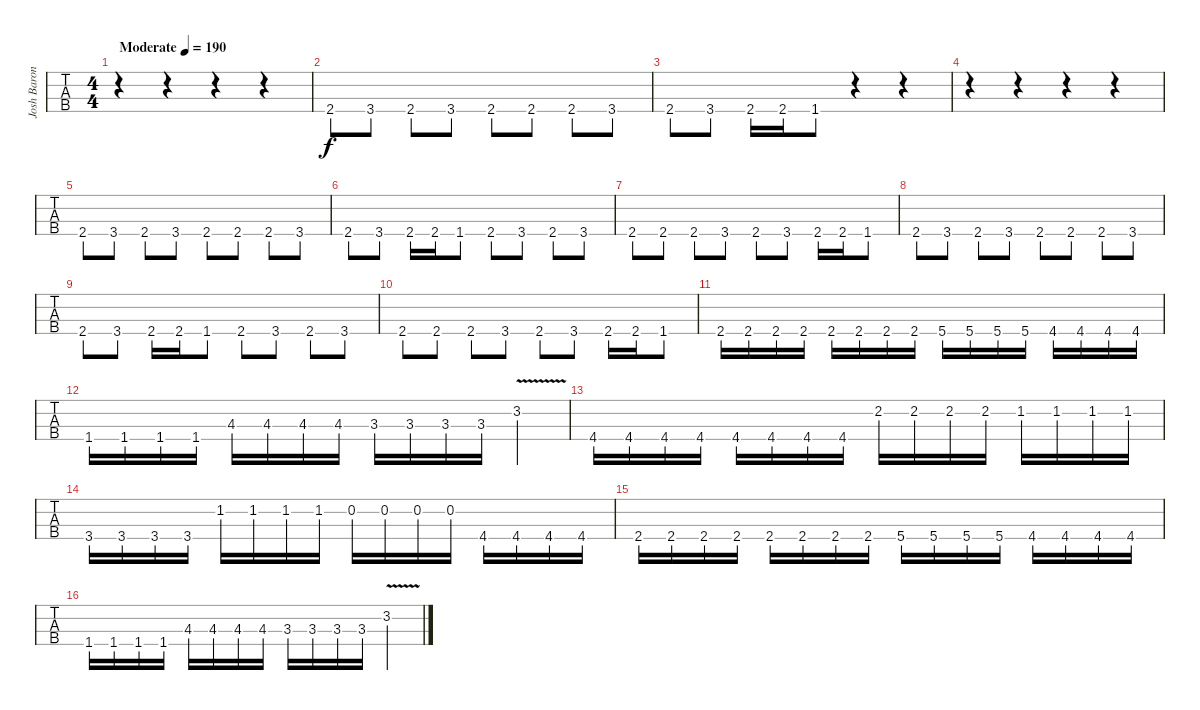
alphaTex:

\track ("Josh Baron" "Josh Baron") {instrument electricbassfinger}
\staff {tabs}
\tuning (Eb2 Bb1 F1 C1) {hide}
\ts (4 4)
\tempo (190 "Moderate")
\clef f4
\ks c
r.4{dy f instrument electricbassfinger} r.4 r.4 r.4 |
2.4.8 3.4.8 2.4.8 3.4.8 2.4.8 2.4.8 2.4.8 3.4.8 |
2.4.8 3.4.8 2.4.16 2.4.16 1.4.8 r.4 r.4 |
r.4 r.4 r.4 r.4 |
2.4.8 3.4.8 2.4.8 3.4.8 2.4.8 2.4.8 2.4.8 3.4.8 |
2.4.8 3.4.8 2.4.16 2.4.16 1.4.8 2.4.8 3.4.8 2.4.8 3.4.8 |
2.4.8 2.4.8 2.4.8 3.4.8 2.4.8 3.4.8 2.4.16 2.4.16 1.4.8 |
2.4.8 3.4.8 2.4.8 3.4.8 2.4.8 2.4.8 2.4.8 3.4.8 |
2.4.8 3.4.8 2.4.16 2.4.16 1.4.8 2.4.8 3.4.8 2.4.8 3.4.8 |
2.4.8 2.4.8 2.4.8 3.4.8 2.4.8 3.4.8 2.4.16 2.4.16 1.4.8 |
2.4.16 2.4.16 2.4.16 2.4.16 2.4.16 2.4.16 2.4.16 2.4.16 5.4.16 5.4.16 5.4.16 5.4.16 4.4.16 4.4.16 4.4.16 4.4.16 |
1.4.16 1.4.16 1.4.16 1.4.16 4.3.16 4.3.16 4.3.16 4.3.16 3.3.16 3.3.16 3.3.16 3.3.16 3.2{v}.4 |
4.4.16 4.4.16 4.4.16 4.4.16 4.4.16 4.4.16 4.4.16 4.4.16 2.2.16 2.2.16 2.2.16 2.2.16 1.2.16 1.2.16 1.2.16 1.2.16 |
3.4.16 3.4.16 3.4.16 3.4.16 1.2.16 1.2.16 1.2.16 1.2.16 0.2.16 0.2.16 0.2.16 0.2.16 4.4.16 4.4.16 4.4.16 4.4.16 |
2.4.16 2.4.16 2.4.16 2.4.16 2.4.16 2.4.16 2.4.16 2.4.16 5.4.16 5.4.16 5.4.16 5.4.16 4.4.16 4.4.16 4.4.16 4.4.16 |
1.4.16 1.4.16 1.4.16 1.4.16 4.3.16 4.3.16 4.3.16 4.3.16 3.3.16 3.3.16 3.3.16 3.3.16 3.2{v}.4
